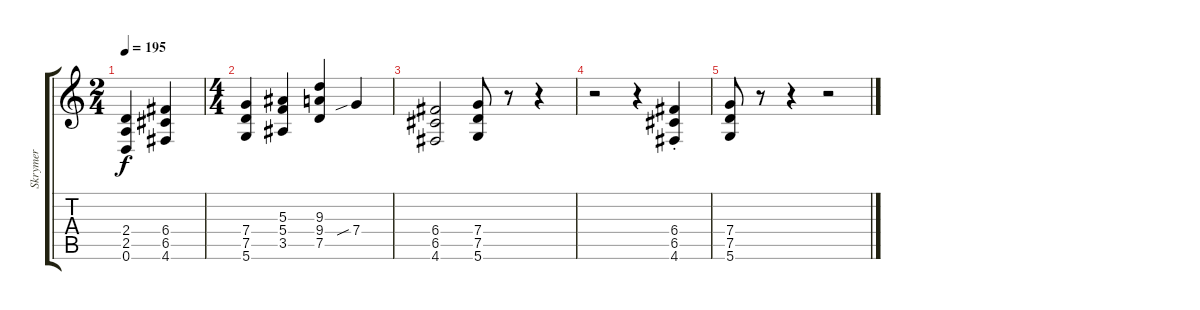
\track ("Skrymer" "Skrymer") {instrument overdrivenguitar}
\staff {score tabs}
\tuning (D4 A3 F3 C3 G2 D2) {hide}
\ts (2 4)
\tempo 195
\clef g2
\ks c
(2.4 2.5 0.6).4{dy f} (6.4 6.5 4.6).4 |
\ts (4 4)
(7.4 7.5 5.6).4 (5.3 5.4 3.5).4 (9.3 9.4 7.5).4 7.4{sib}.4 |
(6.4 6.5 4.6).2 (7.4 7.5 5.6).8 r.8 r.4 |
r.2 r.4 (6.4{st} 6.5{st} 4.6{st}).4 |
(7.4 7.5 5.6).8 r.8 r.4 r.2
